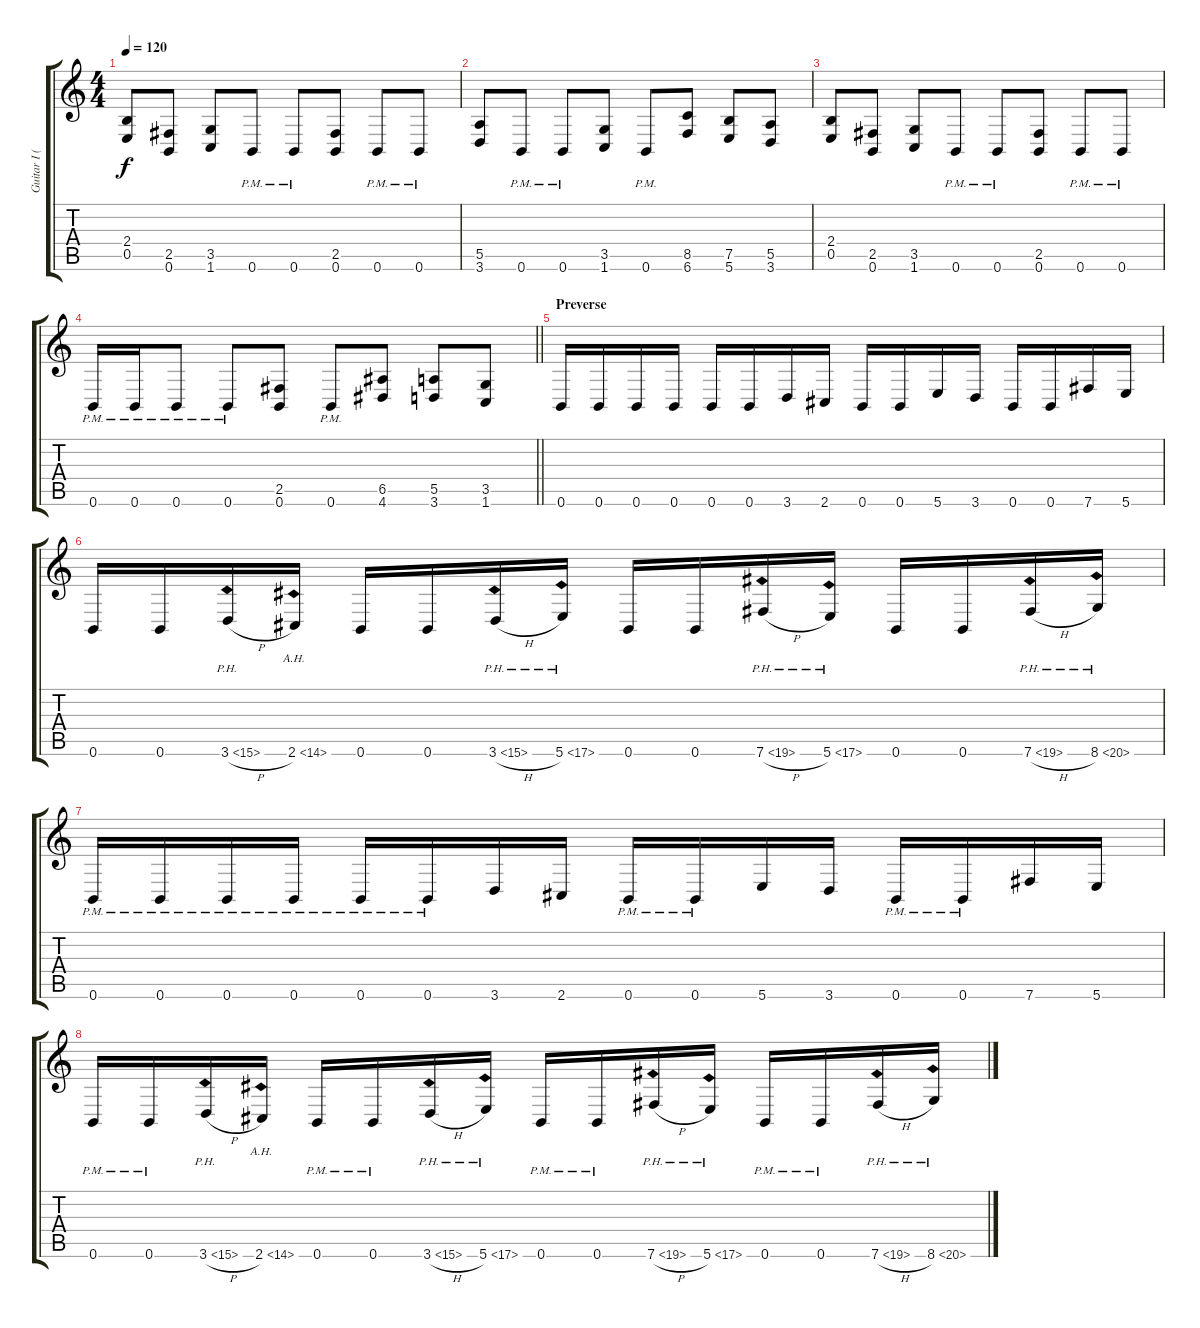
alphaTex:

\track ("Guitar I (Jean-Francois Dagenais)" "Guitar I (") {instrument distortionguitar}
\staff {score tabs}
\tuning (B3 Gb3 D3 A2 E2 B1) {hide}
\ts (4 4)
\tempo 120
\clef g2
\ks c
(2.4 0.5).8{dy f} (2.5 0.6).8 (3.5 1.6).8 0.6{pm}.8 0.6{pm}.8 (2.5 0.6).8 0.6{pm}.8 0.6{pm}.8 |
(5.5 3.6).8 0.6{pm}.8 0.6{pm}.8 (3.5 1.6).8 0.6{pm}.8 (8.5 6.6).8 (7.5 5.6).8 (5.5 3.6).8 |
(2.4 0.5).8 (2.5 0.6).8 (3.5 1.6).8 0.6{pm}.8 0.6{pm}.8 (2.5 0.6).8 0.6{pm}.8 0.6{pm}.8 |
\barLineRight lightlight
0.6{pm}.16 0.6{pm}.16 0.6{pm}.8 0.6{pm}.8 (2.5 0.6).8 0.6{pm}.8 (6.5 4.6).8 (5.5 3.6).8 (3.5 1.6).8 |
\section ("" "Preverse")
0.6.16 0.6.16 0.6.16 0.6.16 0.6.16 0.6.16 3.6.16 2.6.16 0.6.16 0.6.16 5.6.16 3.6.16 0.6.16 0.6.16 7.6.16 5.6.16 |
0.6.16 0.6.16 3.6{ph 12 h}.16 2.6{ah 12}.16 0.6.16 0.6.16 3.6{ph 12 h}.16 5.6{ph 12}.16 0.6.16 0.6.16 7.6{ph 12 h}.16 5.6{ph 12}.16 0.6.16 0.6.16 7.6{ph 12 h}.16 8.6{ph 12}.16 |
0.6{pm}.16 0.6{pm}.16 0.6{pm}.16 0.6{pm}.16 0.6{pm}.16 0.6{pm}.16 3.6.16 2.6.16 0.6{pm}.16 0.6{pm}.16 5.6.16 3.6.16 0.6{pm}.16 0.6{pm}.16 7.6.16 5.6.16 |
0.6{pm}.16 0.6{pm}.16 3.6{ph 12 h}.16 2.6{ah 12}.16 0.6{pm}.16 0.6{pm}.16 3.6{ph 12 h}.16 5.6{ph 12}.16 0.6{pm}.16 0.6{pm}.16 7.6{ph 12 h}.16 5.6{ph 12}.16 0.6{pm}.16 0.6{pm}.16 7.6{ph 12 h}.16 8.6{ph 12}.16
